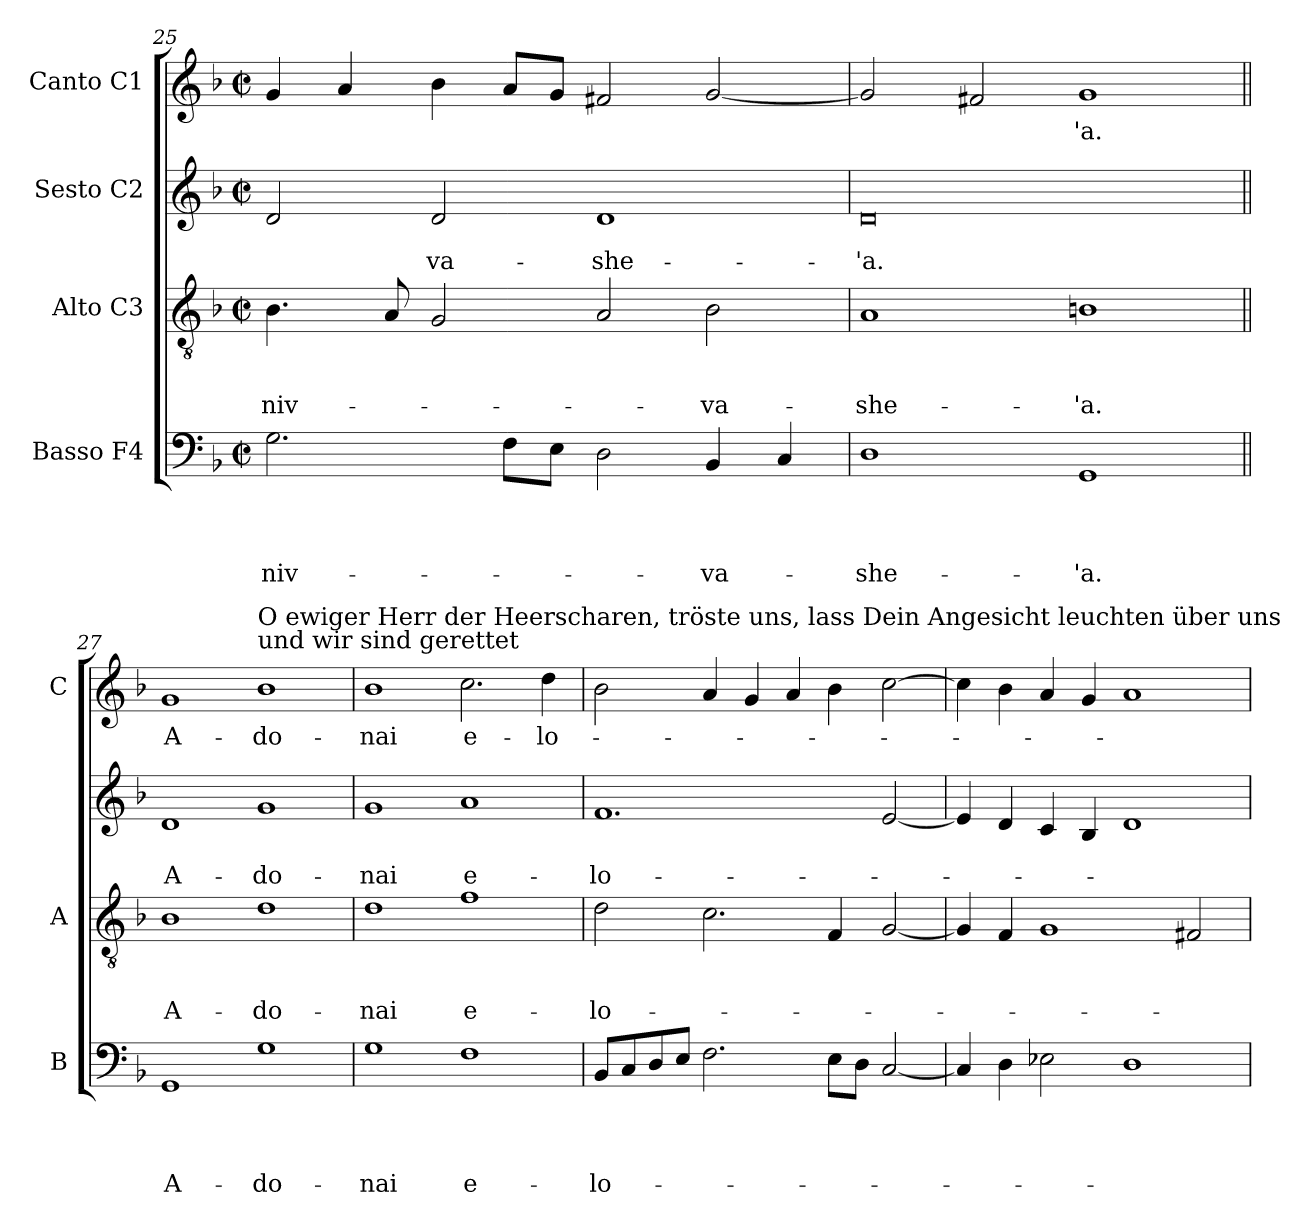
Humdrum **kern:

**kern	**text	**text	**text	**text	**kern	**text	**text	**text	**kern	**text	**text	**kern	**text
*part4	*part4	*part4	*part4	*part4	*part3	*part3	*part3	*part3	*part2	*part2	*part2	*part1	*part1
*staff4	*staff4	*staff4	*staff4	*staff4	*staff3	*staff3	*staff3	*staff3	*staff2	*staff2	*staff2	*staff1	*staff1
*I"Basso F4	*	*	*	*	*I"Alto C3	*	*	*	*I"Sesto C2	*	*	*I"Canto C1	*
*I'B	*	*	*	*	*I'A	*	*	*	*	*	*	*I'C	*
*clefF4	*	*	*	*	*clefGv2	*	*	*	*clefG2	*	*	*clefG2	*
*k[b-]	*	*	*	*	*k[b-]	*	*	*	*k[b-]	*	*	*k[b-]	*
*F:	*	*	*	*	*F:	*	*	*	*F:	*	*	*F:	*
*M2/2	*	*	*	*	*M2/2	*	*	*	*M2/2	*	*	*M2/2	*
*met(c|)	*	*	*	*	*met(c|)	*	*	*	*met(c|)	*	*	*met(c|)	*
=25	=25	=25	=25	=25	=25	=25	=25	=25	=25	=25	=25	=25	=25
!	!	!	!	!LO:LY:b	!	!	!	!LO:LY:b	!	!	!	!	!
2.G\	.	.	.	-niv-	4.B-\	.	.	-niv-	2d/	.	.	4g/	.
.	.	.	.	.	.	.	.	.	.	.	.	4a/	.
.	.	.	.	.	8A/	.	.	.	.	.	.	.	.
!	!	!	!	!	!	!	!	!	!	!	!LO:LY:b	!	!
.	.	.	.	.	2G/	.	.	.	2d/	.	-va-	4b-\	.
8F\L	.	.	.	.	.	.	.	.	.	.	.	8a/L	.
8E\J	.	.	.	.	.	.	.	.	.	.	.	8g/J	.
!	!	!	!	!	!	!	!	!	!	!	!LO:LY:b	!	!
2D\	.	.	.	.	2A/	.	.	.	1d	.	-she-	2f#X/	.
!	!	!	!	!LO:LY:b	!	!	!	!LO:LY:b	!	!	!	!	!
4BB-/	.	.	.	-va-	2B-\	.	.	-va-	.	.	.	[2g/	.
4C/	.	.	.	.	.	.	.	.	.	.	.	.	.
=26	=26	=26	=26	=26	=26	=26	=26	=26	=26	=26	=26	=26	=26
!	!	!	!	!LO:LY:b	!	!	!	!LO:LY:b	!	!	!LO:LY:b	!	!
1D	.	.	.	-she-	1A	.	.	-she-	0d	.	-'a.	2g/]	.
.	.	.	.	.	.	.	.	.	.	.	.	2f#X/	.
!	!	!	!	!LO:LY:b	!	!	!	!LO:LY:b	!	!	!	!	!LO:LY:b
1GG	.	.	.	-'a.	1Bn	.	.	-'a.	.	.	.	1g	-'a.
!!LO:LB:g=z
=27||	=27||	=27||	=27||	=27||	=27||	=27||	=27||	=27||	=27||	=27||	=27||	=27||	=27||
!	!	!	!	!LO:LY:b	!	!	!	!LO:LY:b	!	!	!LO:LY:b	!	!LO:LY:b
1GG	.	.	.	A-	1B-	.	.	A-	1d	.	A-	1g	A-
!	!	!	!	!	!	!	!	!	!	!	!	!LO:TX:a:t=O ewiger Herr der Heerscharen, tröste uns, lass Dein Angesicht leuchten über uns \nund wir sind  gerettet	!
!	!	!	!	!LO:LY:b	!	!	!	!LO:LY:b	!	!	!LO:LY:b	!	!LO:LY:b
1G	.	.	.	-do-	1d	.	.	-do-	1g	.	-do-	1b-	-do-
=28	=28	=28	=28	=28	=28	=28	=28	=28	=28	=28	=28	=28	=28
!	!	!	!	!LO:LY:b	!	!	!	!LO:LY:b	!	!	!LO:LY:b	!	!LO:LY:b
1G	.	.	.	-nai	1d	.	.	-nai	1g	.	-nai	1b-	-nai
!	!	!	!	!LO:LY:b	!	!	!	!LO:LY:b	!	!	!LO:LY:b	!	!LO:LY:b
1F	.	.	.	e-	1f	.	.	e-	1a	.	e-	2.cc\	e-
!	!	!	!	!	!	!	!	!	!	!	!	!	!LO:LY:b
.	.	.	.	.	.	.	.	.	.	.	.	4dd\	-lo-
=29	=29	=29	=29	=29	=29	=29	=29	=29	=29	=29	=29	=29	=29
!	!	!	!	!LO:LY:b	!	!	!	!LO:LY:b	!	!	!LO:LY:b	!	!
8BB-/L	.	.	.	-lo-	2d\	.	.	-lo-	1.f	.	-lo-	2b-\	.
8C/	.	.	.	.	.	.	.	.	.	.	.	.	.
8D/	.	.	.	.	.	.	.	.	.	.	.	.	.
8E/J	.	.	.	.	.	.	.	.	.	.	.	.	.
2.F\	.	.	.	.	2.c\	.	.	.	.	.	.	4a/	.
.	.	.	.	.	.	.	.	.	.	.	.	4g/	.
.	.	.	.	.	.	.	.	.	.	.	.	4a/	.
8E\L	.	.	.	.	4F/	.	.	.	.	.	.	4b-\	.
8D\J	.	.	.	.	.	.	.	.	.	.	.	.	.
[2C/	.	.	.	.	[2G/	.	.	.	[2e/	.	.	[2cc\	.
=30	=30	=30	=30	=30	=30	=30	=30	=30	=30	=30	=30	=30	=30
4C/]	.	.	.	.	4G/]	.	.	.	4e/]	.	.	4cc\]	.
4D\	.	.	.	.	4F/	.	.	.	4d/	.	.	4b-\	.
2E-X\	.	.	.	.	1G	.	.	.	4c/	.	.	4a/	.
.	.	.	.	.	.	.	.	.	4B-/	.	.	4g/	.
1D	.	.	.	.	.	.	.	.	1d	.	.	1a	.
.	.	.	.	.	2F#X/	.	.	.	.	.	.	.	.
=	=	=	=	=	=	=	=	=	=	=	=	=	=
*-	*-	*-	*-	*-	*-	*-	*-	*-	*-	*-	*-	*-	*-
